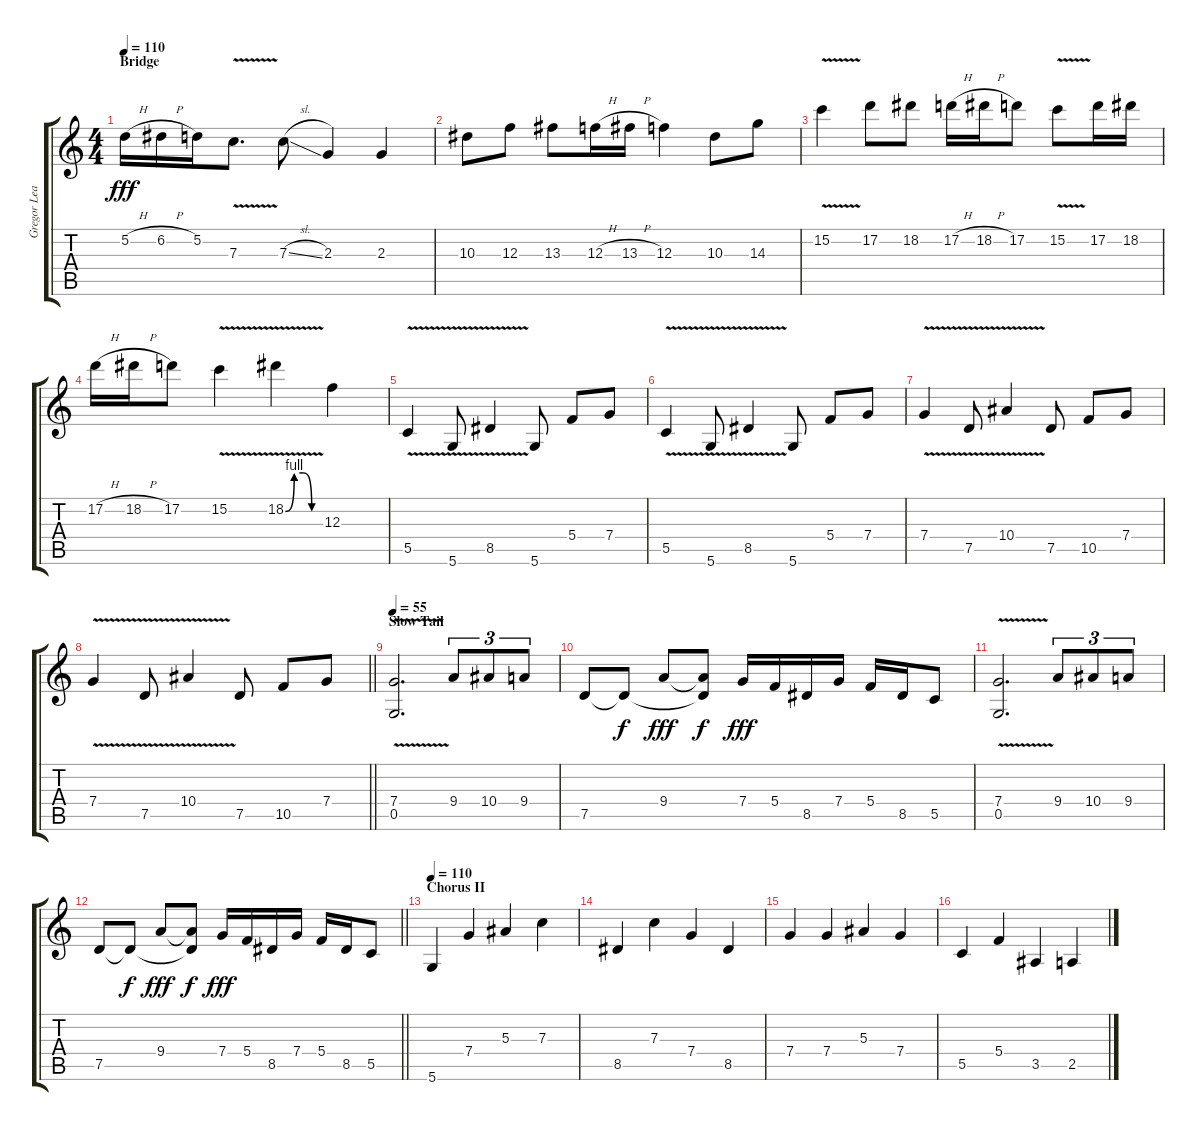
\track ("Gregor Lead" "Gregor Lea") {instrument distortionguitar}
\staff {score tabs}
\tuning (D4 A3 F3 C3 G2 D2) {hide}
\ts (4 4)
\section ("" "Bridge")
\tempo 110
\clef g2
\ks c
5.2{h}.16{dy fff} 6.2{h}.16 5.2.16 7.3{v}.8{d} 7.3{sl}.8 2.3.4 2.3.4 |
10.3.8 12.3.8 13.3.8 12.3{h}.16 13.3{h}.16 12.3.4 10.3.8 14.3.8 |
15.2{v}.4 17.2.8 18.2.8 17.2{h}.16 18.2{h}.16 17.2.8 15.2{v}.8 17.2.16 18.2.16 |
17.2{h}.16 18.2{h}.16 17.2.8 15.2{v}.4 18.2{be (custom 0 0 15 4 30 4 45 0 60 0) v}.4 12.3.4 |
5.5{v}.4 5.6{v}.8 8.5{v}.4 5.6.8 5.4.8 7.4.8 |
5.5{v}.4 5.6{v}.8 8.5{v}.4 5.6.8 5.4.8 7.4.8 |
7.4{v}.4 7.5{v}.8 10.4{v}.4 7.5.8 10.5.8 7.4.8 |
\barLineRight lightlight
7.4{v}.4 7.5{v}.8 10.4{v}.4 7.5.8 10.5.8 7.4.8 |
\section ("" "Slow Tail")
\tempo 55
(7.4{v} 0.5).2{d} 9.4.8{tu (3 2)} 10.4.8{tu (3 2)} 9.4.8{tu (3 2)} |
7.5.8 7.5{t}.8{dy f} 9.4.8{dy fff} (9.4{t} 7.5{t}).8{dy f} 7.4.16{dy fff} 5.4.16 8.5.16 7.4.16 5.4.16 8.5.16 5.5.8 |
(7.4{v} 0.5).2{d} 9.4.8{tu (3 2)} 10.4.8{tu (3 2)} 9.4.8{tu (3 2)} |
\barLineRight lightlight
7.5.8 7.5{t}.8{dy f} 9.4.8{dy fff} (9.4{t} 7.5{t}).8{dy f} 7.4.16{dy fff} 5.4.16 8.5.16 7.4.16 5.4.16 8.5.16 5.5.8 |
\section ("" "Chorus II")
\tempo 110
5.6.4 7.4.4 5.3.4 7.3.4 |
8.5.4 7.3.4 7.4.4 8.5.4 |
7.4.4 7.4.4 5.3.4 7.4.4 |
5.5.4 5.4.4 3.5.4 2.5.4
